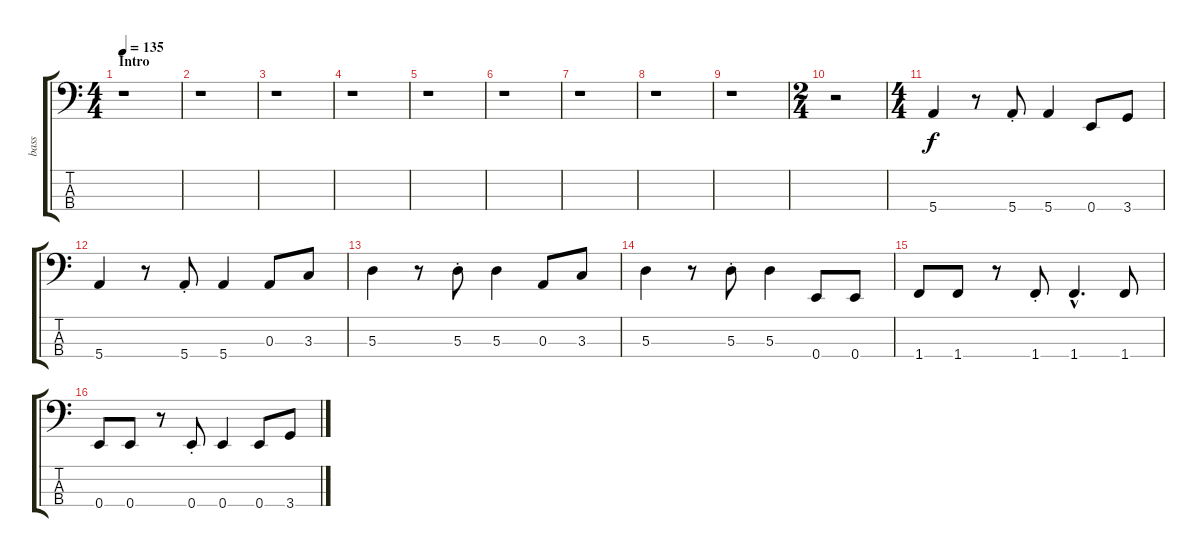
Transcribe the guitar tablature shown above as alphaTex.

\track ("bass" "bass") {instrument electricbassfinger}
\staff {score tabs}
\tuning (G2 D2 A1 E1) {hide}
\ts (4 4)
\section ("" "Intro")
\tempo 135
\clef f4
\ks c
r.1{dy f instrument electricbassfinger} |
r.1 |
r.1 |
r.1 |
r.1 |
r.1 |
r.1 |
r.1 |
r.1 |
\ts (2 4)
r.2 |
\ts (4 4)
5.4.4 r.8 5.4{st}.8 5.4.4 0.4.8 3.4.8 |
5.4.4 r.8 5.4{st}.8 5.4.4 0.3.8 3.3.8 |
5.3.4 r.8 5.3{st}.8 5.3.4 0.3.8 3.3.8 |
5.3.4 r.8 5.3{st}.8 5.3.4 0.4.8 0.4.8 |
1.4.8 1.4.8 r.8 1.4{st}.8 1.4{hac}.4{d} 1.4.8 |
0.4.8 0.4.8 r.8 0.4{st}.8 0.4.4 0.4.8 3.4.8
